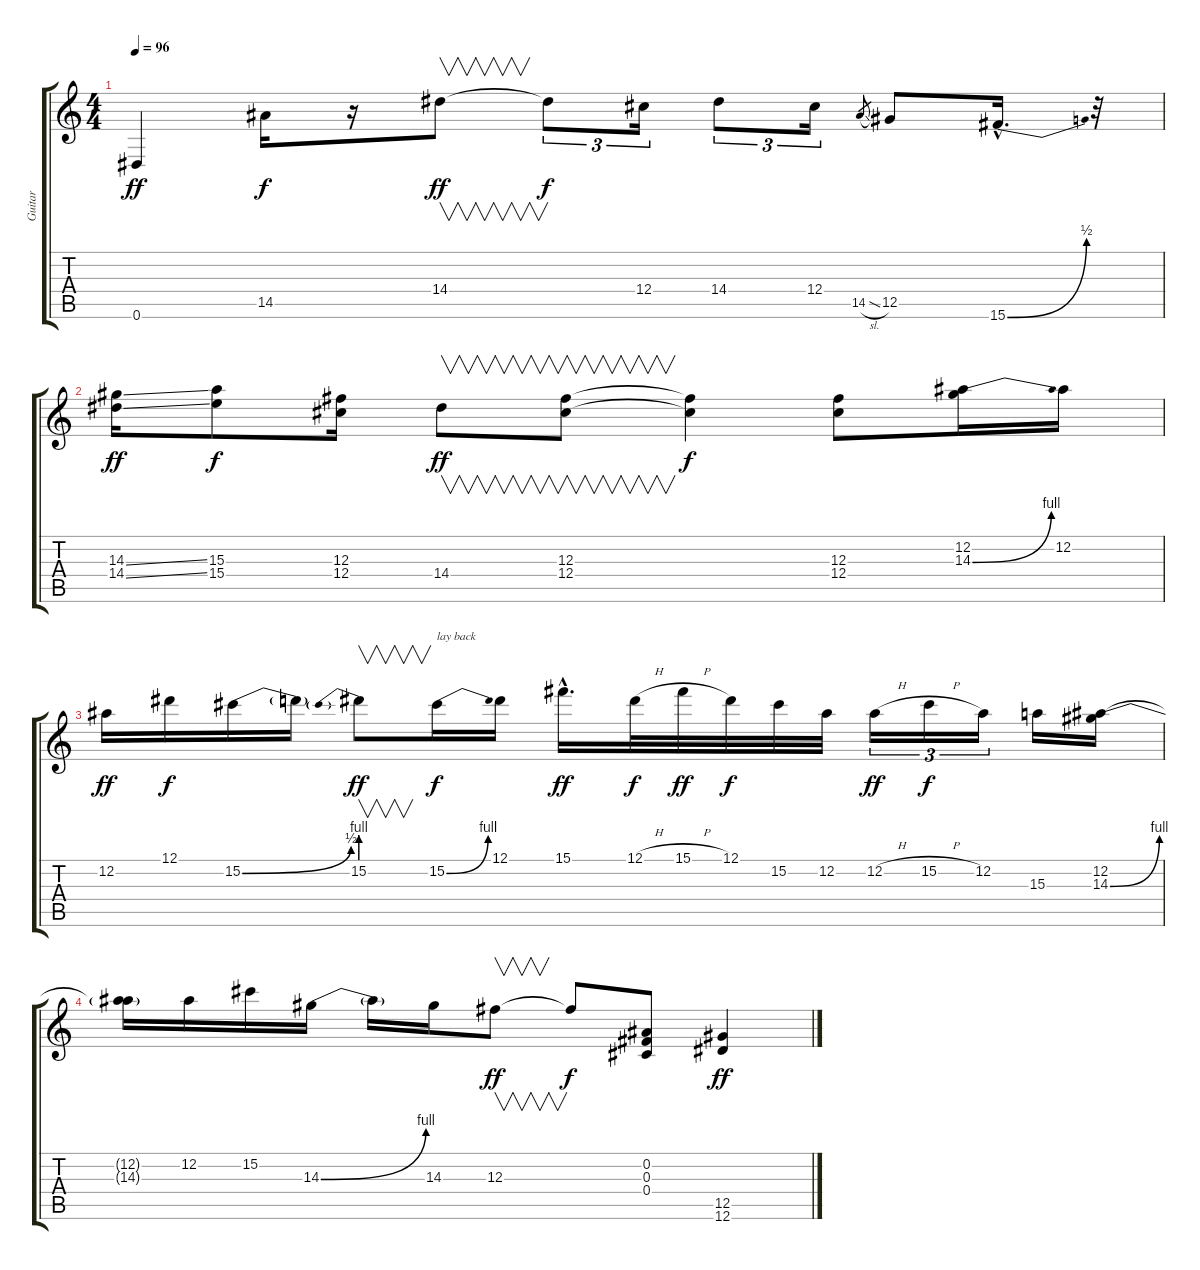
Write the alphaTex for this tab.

\track ("Guitar" "Guitar") {instrument overdrivenguitar}
\staff {score tabs}
\tuning (Eb4 Bb3 Gb3 Db3 Ab2 Eb2) {hide}
\ts (4 4)
\tempo 96
\clef g2
\ks c
0.6.4{dy ff} 14.5.16{dy f} r.16 14.4.8{v dy ff} 14.4{t}.8{tu (3 2) dy f} 12.4.16{tu (3 2)} 14.4.8{tu (3 2)} 12.4.16{tu (3 2)} 14.5{sl}.8{gr} 12.5.8 15.6{be (bend 0 0 60 2) hac}.16{d} r.32 |
(14.3{ss} 14.4{ss}).16{dy ff} (15.3 15.4).8{dy f} (12.3 12.4).16 14.4.8{v dy ff} (12.3 12.4).8{v} (12.3{t} 12.4{t}).4{dy f} (12.3 12.4).8 (12.2 14.3{be (bend 0 0 60 4)}).16 12.2.16 |
12.2.16{dy ff} 12.1.16{dy f} 15.2{be (bend 0 0 60 2)}.16 15.2{t}.16 15.2{be (prebend 0 4 60 4)}.8{v dy ff} 15.2{be (bend 0 0 60 4)}.16{txt "lay back" dy f} 12.1.16 15.1{hac}.16{d dy ff} 12.1{h}.32{dy f} 15.1{h}.32{dy ff} 12.1.32{dy f} 15.2.32 12.2.32 12.2{h}.16{tu (3 2) dy ff} 15.2{h}.16{tu (3 2) dy f} 12.2.16{tu (3 2)} 15.3.16 (12.2 14.3{be (bend 0 0 60 4)}).16 |
(12.2{t} 14.3{t}).16 12.2.16 15.2.16 14.3{be (bend 0 0 60 4)}.16 14.3{t}.16 14.3.16 12.3.8{v dy ff} 12.3{t}.8{dy f} (0.2 0.3 0.4).8 (12.5 12.6{ss}).4{dy ff}
